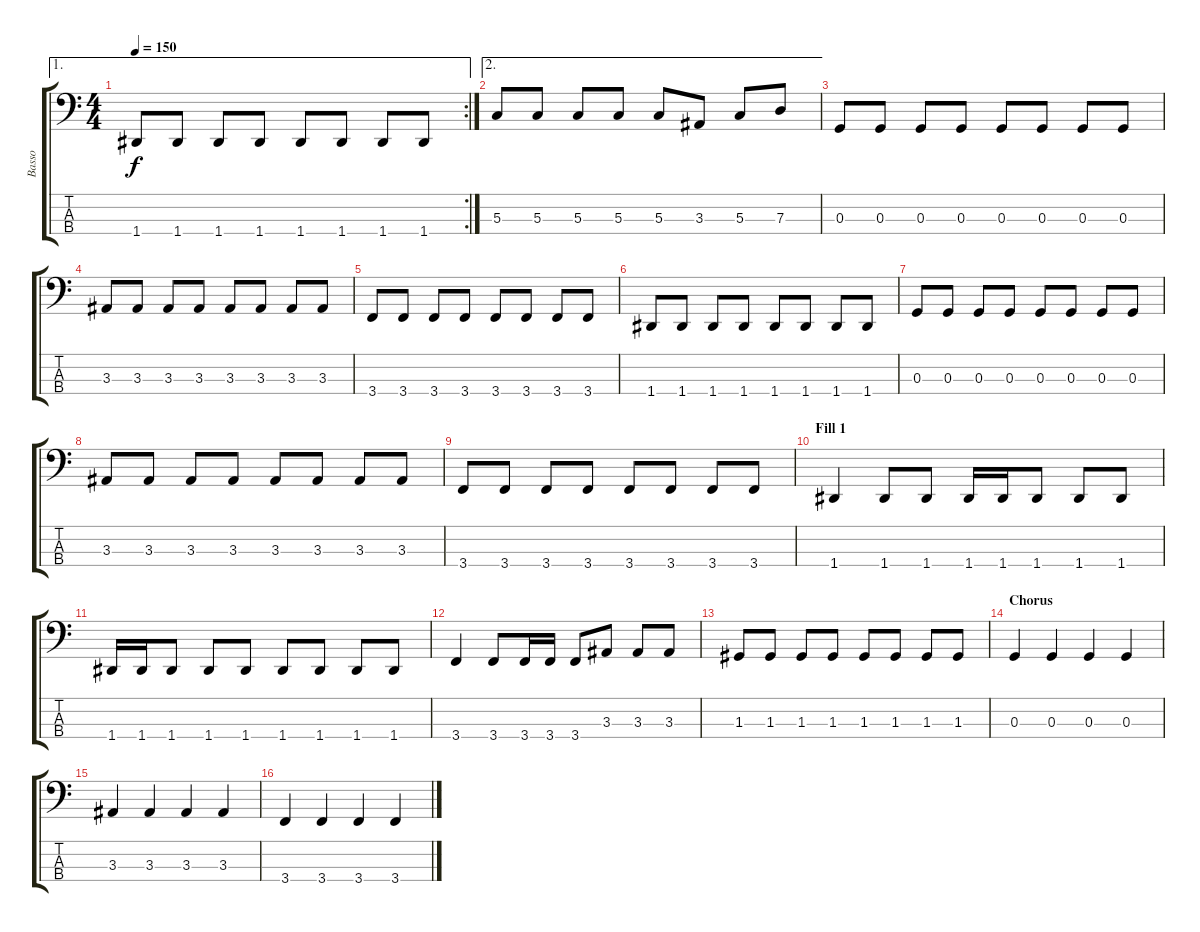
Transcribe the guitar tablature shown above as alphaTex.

\track ("Basso" "Basso") {instrument slapbass2}
\staff {score tabs}
\tuning (F2 C2 G1 D1) {hide}
\ae 1
\rc 2
\ts (4 4)
\tempo 150
\clef f4
\ks c
1.4.8{dy f} 1.4.8 1.4.8 1.4.8 1.4.8 1.4.8 1.4.8 1.4.8 |
\ae 2
5.3.8 5.3.8 5.3.8 5.3.8 5.3.8 3.3.8 5.3.8 7.3.8 |
0.3.8 0.3.8 0.3.8 0.3.8 0.3.8 0.3.8 0.3.8 0.3.8 |
3.3.8 3.3.8 3.3.8 3.3.8 3.3.8 3.3.8 3.3.8 3.3.8 |
3.4.8 3.4.8 3.4.8 3.4.8 3.4.8 3.4.8 3.4.8 3.4.8 |
1.4.8 1.4.8 1.4.8 1.4.8 1.4.8 1.4.8 1.4.8 1.4.8 |
0.3.8 0.3.8 0.3.8 0.3.8 0.3.8 0.3.8 0.3.8 0.3.8 |
3.3.8 3.3.8 3.3.8 3.3.8 3.3.8 3.3.8 3.3.8 3.3.8 |
3.4.8 3.4.8 3.4.8 3.4.8 3.4.8 3.4.8 3.4.8 3.4.8 |
\section ("" "Fill 1")
1.4.4 1.4.8 1.4.8 1.4.16 1.4.16 1.4.8 1.4.8 1.4.8 |
1.4.16 1.4.16 1.4.8 1.4.8 1.4.8 1.4.8 1.4.8 1.4.8 1.4.8 |
3.4.4 3.4.8 3.4.16 3.4.16 3.4.8 3.3.8 3.3.8 3.3.8 |
1.3.8 1.3.8 1.3.8 1.3.8 1.3.8 1.3.8 1.3.8 1.3.8 |
\section ("" "Chorus")
0.3.4 0.3.4 0.3.4 0.3.4 |
3.3.4 3.3.4 3.3.4 3.3.4 |
3.4.4 3.4.4 3.4.4 3.4.4
